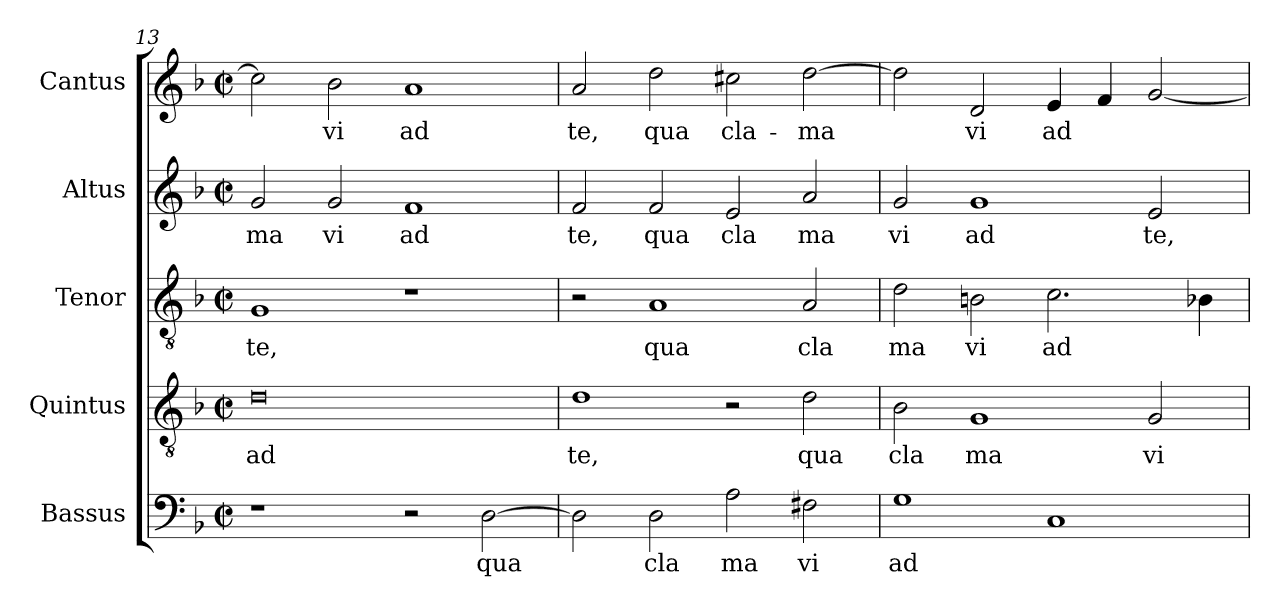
**kern	**text	**kern	**text	**kern	**text	**kern	**text	**kern	**text
*part5	*part5	*part4	*part4	*part3	*part3	*part2	*part2	*part1	*part1
*staff5	*staff5	*staff4	*staff4	*staff3	*staff3	*staff2	*staff2	*staff1	*staff1
*I"Bassus	*	*I"Quintus	*	*I"Tenor	*	*I"Altus	*	*I"Cantus	*
*clefF4	*	*clefGv2	*	*clefGv2	*	*clefG2	*	*clefG2	*
*k[b-]	*	*k[b-]	*	*k[b-]	*	*k[b-]	*	*k[b-]	*
*F:	*	*F:	*	*F:	*	*F:	*	*F:	*
*M2/2	*	*M2/2	*	*M2/2	*	*M2/2	*	*M2/2	*
*met(c|)	*	*met(c|)	*	*met(c|)	*	*met(c|)	*	*met(c|)	*
=13	=13	=13	=13	=13	=13	=13	=13	=13	=13
!	!	!	!LO:LY:b:cj	!	!LO:LY:b:cj	!	!LO:LY:b:cj	!	!LO:LY:b:cj
1r	.	0d	ad	1G	te,	2g/	ma	2cc\]	.
!	!	!	!	!	!	!	!LO:LY:b:cj	!	!LO:LY:b:cj
.	.	.	.	.	.	2g/	vi	2b-\	vi
!	!	!	!	!	!	!	!LO:LY:b:cj	!	!LO:LY:b:cj
2r	.	.	.	1r	.	1f	ad	1a	ad
!	!LO:LY:b:cj	!	!	!	!	!	!	!	!
[<2D\	qua	.	.	.	.	.	.	.	.
!!LO:PB:g=z
=14	=14	=14	=14	=14	=14	=14	=14	=14	=14
!	!LO:LY:b:cj	!	!LO:LY:b:cj	!	!	!	!LO:LY:b:cj	!	!LO:LY:b:cj
2D\]	.	1d	te,	2r	.	2f/	te,	2a/	te,
!	!LO:LY:b:cj	!	!	!	!LO:LY:b:cj	!	!LO:LY:b:cj	!	!LO:LY:b:cj
2D\	cla	.	.	1A	qua	2f/	qua	2dd\	qua
!	!LO:LY:b:cj	!	!	!	!	!	!LO:LY:b:cj	!	!LO:LY:b:cj
2A\	ma	2r	.	.	.	2e/	cla	2cc#X\	cla-
!	!LO:LY:b:cj	!	!LO:LY:b:cj	!	!LO:LY:b:cj	!	!LO:LY:b:cj	!	!LO:LY:b:cj
2F#X\	vi	2d\	qua	2A/	cla	2a/	ma	[>2dd\	-ma-
=15	=15	=15	=15	=15	=15	=15	=15	=15	=15
!	!LO:LY:b:cj	!	!LO:LY:b:cj	!	!LO:LY:b:cj	!	!LO:LY:b:cj	!	!LO:LY:b:cj
1G	ad	2B-\	cla	2d\	ma	2g/	vi	2dd\]	--
!	!	!	!LO:LY:b:cj	!	!LO:LY:b:cj	!	!LO:LY:b:cj	!	!LO:LY:b:cj
.	.	1G	ma	2Bn\	vi	1g	ad	2d/	-vi
!	!LO:LY:b:cj	!	!	!	!LO:LY:b:cj	!	!	!	!LO:LY:b:cj
1C	.	.	.	2.c\	ad	.	.	4e/	ad
!	!	!	!	!	!	!	!	!	!LO:LY:b:cj
.	.	.	.	.	.	.	.	4f/	.
!	!	!	!LO:LY:b:cj	!	!	!	!LO:LY:b:cj	!	!LO:LY:b:cj
.	.	2G/	vi	.	.	2e/	te,	[<2g/	.
!	!	!	!	!	!LO:LY:b:cj	!	!	!	!
.	.	.	.	4B-X\	.	.	.	.	.
=	=	=	=	=	=	=	=	=	=
*-	*-	*-	*-	*-	*-	*-	*-	*-	*-
